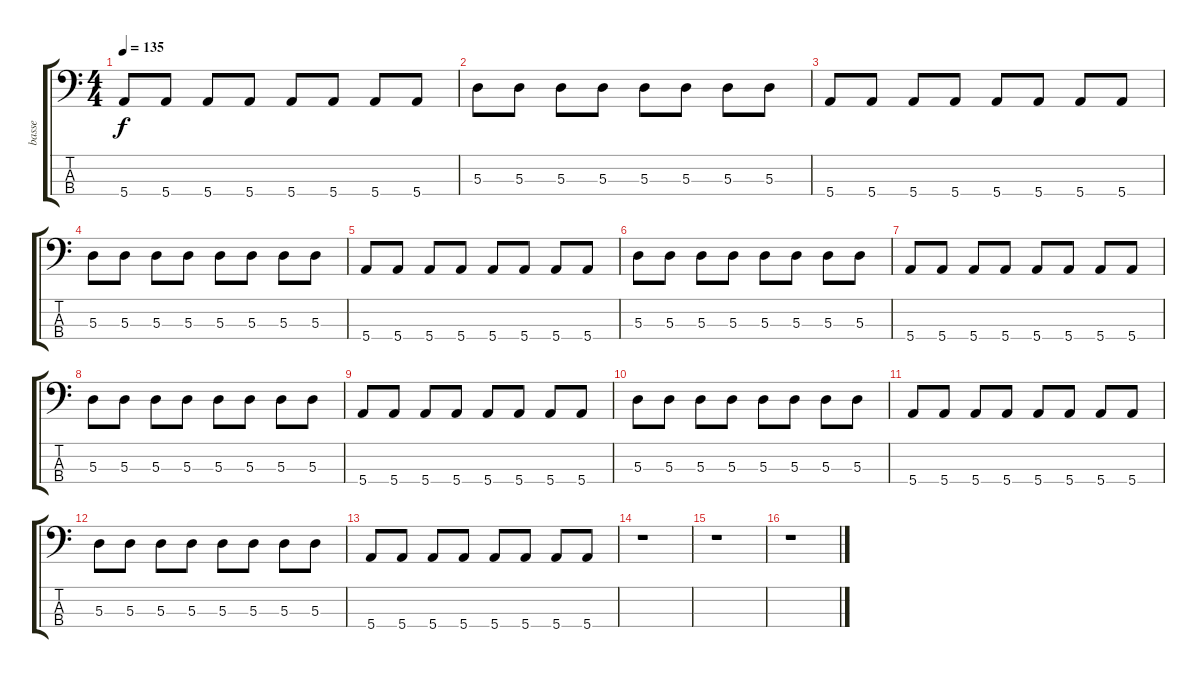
\track ("basse" "basse") {instrument electricbassfinger}
\staff {score tabs}
\tuning (G2 D2 A1 E1) {hide}
\ts (4 4)
\tempo 135
\clef f4
\ks c
5.4.8{dy f} 5.4.8 5.4.8 5.4.8 5.4.8 5.4.8 5.4.8 5.4.8 |
5.3.8 5.3.8 5.3.8 5.3.8 5.3.8 5.3.8 5.3.8 5.3.8 |
5.4.8 5.4.8 5.4.8 5.4.8 5.4.8 5.4.8 5.4.8 5.4.8 |
5.3.8 5.3.8 5.3.8 5.3.8 5.3.8 5.3.8 5.3.8 5.3.8 |
5.4.8 5.4.8 5.4.8 5.4.8 5.4.8 5.4.8 5.4.8 5.4.8 |
5.3.8 5.3.8 5.3.8 5.3.8 5.3.8 5.3.8 5.3.8 5.3.8 |
5.4.8 5.4.8 5.4.8 5.4.8 5.4.8 5.4.8 5.4.8 5.4.8 |
5.3.8 5.3.8 5.3.8 5.3.8 5.3.8 5.3.8 5.3.8 5.3.8 |
5.4.8 5.4.8 5.4.8 5.4.8 5.4.8 5.4.8 5.4.8 5.4.8 |
5.3.8 5.3.8 5.3.8 5.3.8 5.3.8 5.3.8 5.3.8 5.3.8 |
5.4.8 5.4.8 5.4.8 5.4.8 5.4.8 5.4.8 5.4.8 5.4.8 |
5.3.8 5.3.8 5.3.8 5.3.8 5.3.8 5.3.8 5.3.8 5.3.8 |
5.4.8 5.4.8 5.4.8 5.4.8 5.4.8 5.4.8 5.4.8 5.4.8 |
r.1 |
r.1 |
r.1
